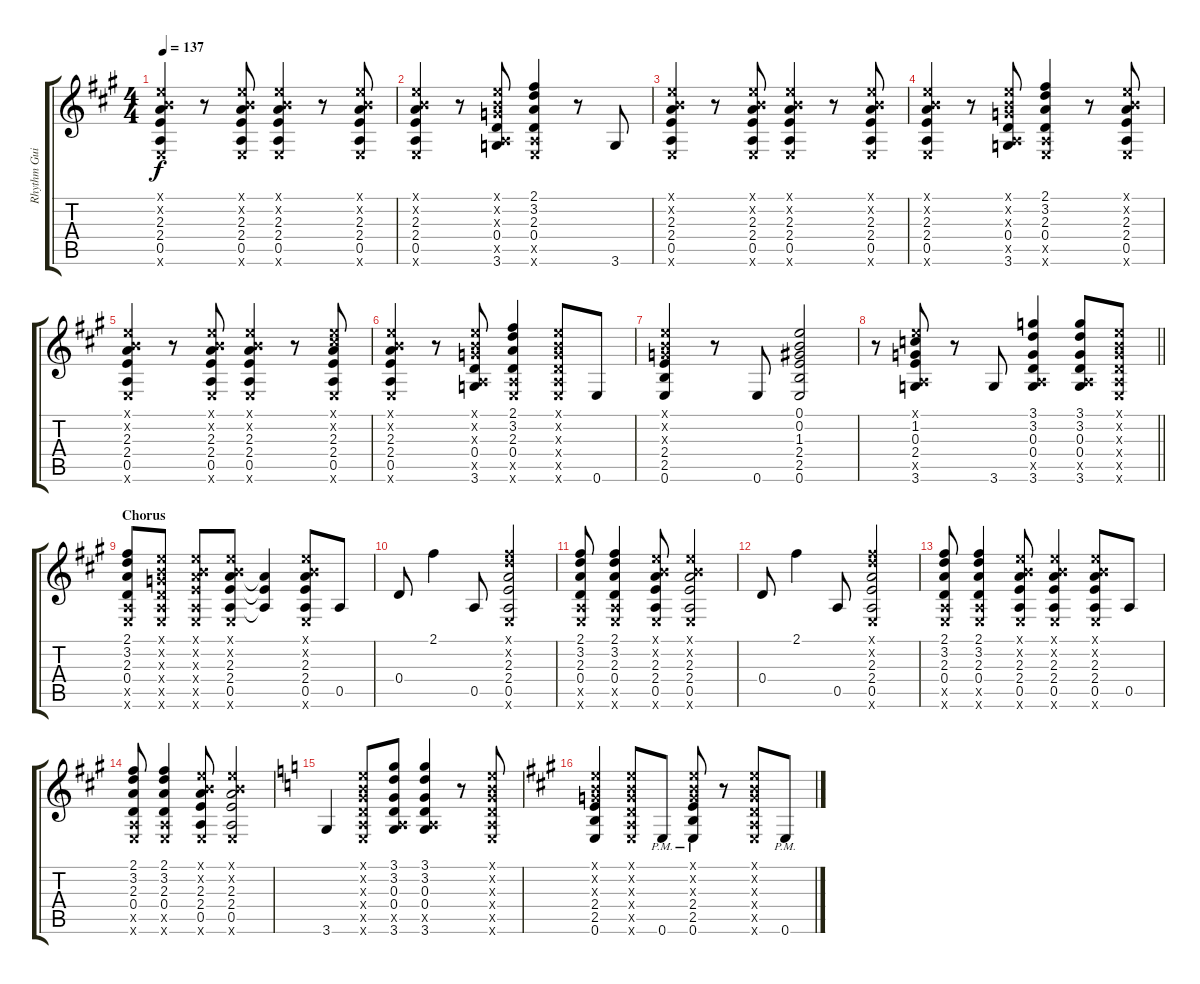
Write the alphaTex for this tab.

\track ("Rhythm Guitar" "Rhythm Gui") {instrument acousticguitarsteel}
\staff {score tabs}
\tuning (E4 B3 G3 D3 A2 E2) {hide}
\ts (4 4)
\tempo 137
\clef g2
\ks a
(0.1{x} 0.2{x} 2.3 2.4 0.5 0.6{x}).4{dy f} r.8 (0.1{x} 0.2{x} 2.3 2.4 0.5 0.6{x}).8 (0.1{x} 0.2{x} 2.3 2.4 0.5 0.6{x}).4 r.8 (0.1{x} 0.2{x} 2.3 2.4 0.5 0.6{x}).8 |
(0.1{x} 0.2{x} 2.3 2.4 0.5 0.6{x}).4 r.8 (0.1{x} 0.2{x} 0.3{x} 0.4 0.5{x} 3.6).8 (2.1 3.2 2.3 0.4 0.5{x} 0.6{x}).4 r.8 3.6.8 |
(0.1{x} 0.2{x} 2.3 2.4 0.5 0.6{x}).4 r.8 (0.1{x} 0.2{x} 2.3 2.4 0.5 0.6{x}).8 (0.1{x} 0.2{x} 2.3 2.4 0.5 0.6{x}).4 r.8 (0.1{x} 0.2{x} 2.3 2.4 0.5 0.6{x}).8 |
(0.1{x} 0.2{x} 2.3 2.4 0.5 0.6{x}).4 r.8 (0.1{x} 0.2{x} 0.3{x} 0.4 0.5{x} 3.6).8 (2.1 3.2 2.3 0.4 0.5{x} 0.6{x}).4 r.8 (0.1{x} 0.2{x} 2.3 2.4 0.5 0.6{x}).8 |
(0.1{x} 0.2{x} 2.3 2.4 0.5 0.6{x}).4 r.8 (0.1{x} 0.2{x} 2.3 2.4 0.5 0.6{x}).8 (0.1{x} 0.2{x} 2.3 2.4 0.5 0.6{x}).4 r.8 (0.1{x} 2.2{x} 2.3 2.4 0.5 0.6{x}).8 |
(0.1{x} 0.2{x} 2.3 2.4 0.5 0.6{x}).4 r.8 (0.1{x} 0.2{x} 0.3{x} 0.4 0.5{x} 3.6).8 (2.1 3.2 2.3 0.4 0.5{x} 0.6{x}).4 (0.1{x} 0.2{x} 0.3{x} 0.4{x} 0.5{x} 0.6{x}).8 0.6.8 |
(0.1{x} 0.2{x} 0.3{x} 2.4 2.5 0.6).4 r.8 0.6.8 (0.1 0.2 1.3 2.4 2.5 0.6).2 |
\barLineRight lightlight
r.8 (0.1{x} 1.2 0.3 2.4 0.5{x} 3.6).8 r.8 3.6.8 (3.1 3.2 0.3 0.4 0.5{x} 3.6).4 (3.1 3.2 0.3 0.4 0.5{x} 3.6).8 (0.1{x} 0.2{x} 0.3{x} 0.4{x} 0.5{x} 0.6{x}).8 |
\section ("" "Chorus")
(2.1 3.2 2.3 0.4 0.5{x} 0.6{x}).8 (0.1{x} 0.2{x} 0.3{x} 0.4{x} 0.5{x} 0.6{x}).8 (0.1{x} 0.2{x} 2.3{x} 2.4{x} 0.5{x} 0.6{x}).8 (0.1{x} 0.2{x} 2.3 2.4 0.5 0.6{x}).8 (2.3{t} 2.4{t} 0.5{t}).4 (0.1{x} 0.2{x} 2.3 2.4 0.5 0.6{x}).8 0.5.8 |
0.4.8 2.1.4 0.5.8 (2.1{x} 3.2{x} 2.3 2.4 0.5 0.6{x}).2 |
(2.1 3.2 2.3 0.4 0.5{x} 0.6{x}).8 (2.1 3.2 2.3 0.4 0.5{x} 0.6{x}).4 (0.1{x} 0.2{x} 2.3 2.4 0.5 0.6{x}).8 (0.1{x} 0.2{x} 2.3 2.4 0.5 0.6{x}).2 |
0.4.8 2.1.4 0.5.8 (2.1{x} 3.2{x} 2.3 2.4 0.5 0.6{x}).2 |
(2.1 3.2 2.3 0.4 0.5{x} 0.6{x}).8 (2.1 3.2 2.3 0.4 0.5{x} 0.6{x}).4 (0.1{x} 0.2{x} 2.3 2.4 0.5 0.6{x}).8 (0.1{x} 0.2{x} 2.3 2.4 0.5 0.6{x}).4 (0.1{x} 0.2{x} 2.3 2.4 0.5 0.6{x}).8 0.5.8 |
(2.1 3.2 2.3 0.4 0.5{x} 0.6{x}).8 (2.1 3.2 2.3 0.4 0.5{x} 0.6{x}).4 (0.1{x} 0.2{x} 2.3 2.4 0.5 0.6{x}).8 (0.1{x} 0.2{x} 2.3 2.4 0.5 0.6{x}).2 |
\ks c
3.6.4 (0.1{x} 0.2{x} 0.3{x} 0.4{x} 0.5{x} 0.6{x}).8 (3.1 3.2 0.3 0.4 0.5{x} 3.6).8 (3.1 3.2 0.3 0.4 0.5{x} 3.6).4 r.8 (0.1{x} 0.2{x} 0.3{x} 0.4{x} 0.5{x} 0.6{x}).8 |
\ks a
(0.1{x} 0.2{x} 0.3{x} 2.4 2.5 0.6).4 (0.1{x} 0.2{x} 0.3{x} 0.4{x} 0.5{x} 0.6{x}).8 0.6{pm}.8 (0.1{x} 0.2{x} 0.3{x} 2.4 2.5 0.6{pm}).8 r.8 (0.1{x} 0.2{x} 0.3{x} 0.4{x} 0.5{x} 0.6{x}).8 0.6{pm}.8
